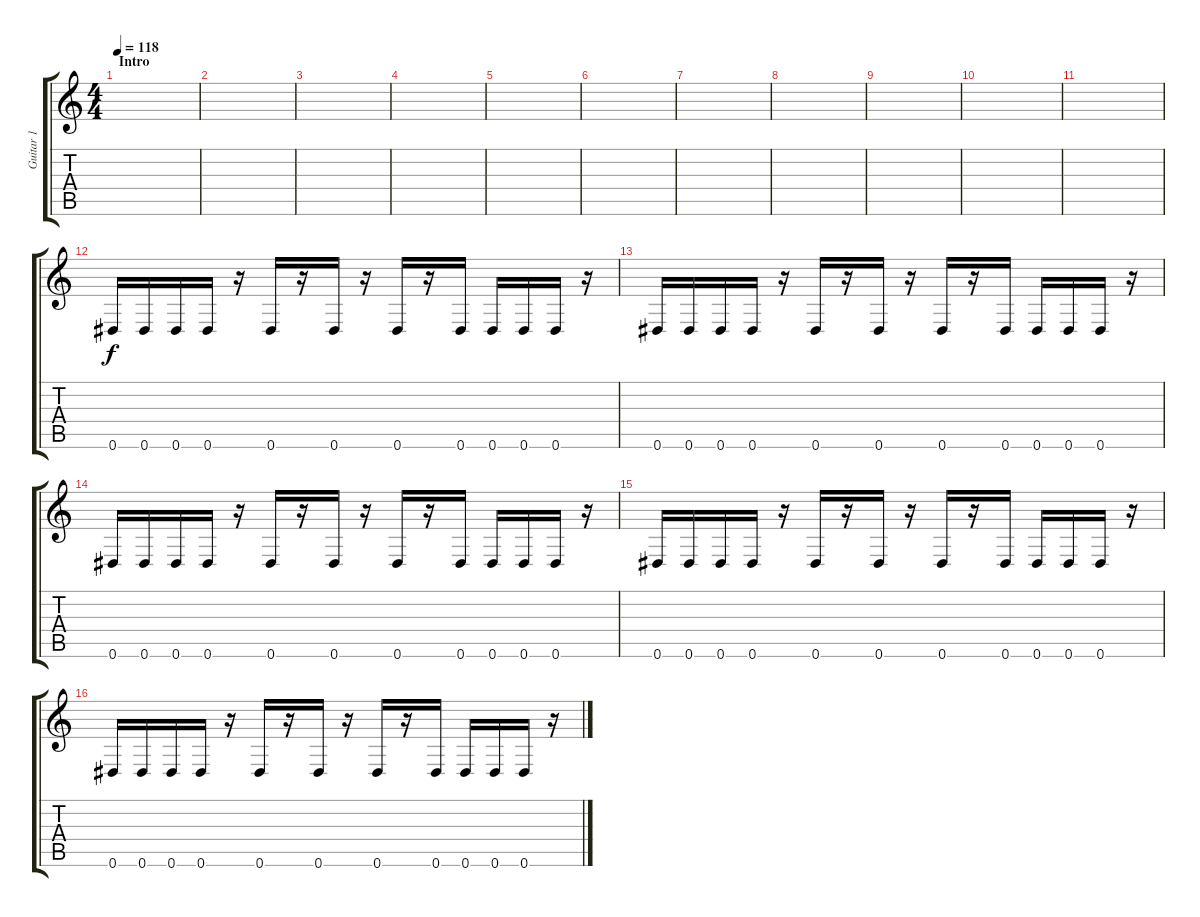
\track ("Guitar 1" "Guitar 1") {instrument distortionguitar}
\staff {score tabs}
\tuning (Eb4 Bb3 Gb3 Db3 Ab2 Eb2) {hide}
\ts (4 4)
\section ("" "Intro")
\tempo 118
\clef g2
\ks c
|
|
|
|
|
|
|
|
|
|
|
0.6.16 0.6.16 0.6.16 0.6.16 r.16 0.6.16 r.16 0.6.16 r.16 0.6.16 r.16 0.6.16 0.6.16 0.6.16 0.6.16 r.16 |
0.6.16 0.6.16 0.6.16 0.6.16 r.16 0.6.16 r.16 0.6.16 r.16 0.6.16 r.16 0.6.16 0.6.16 0.6.16 0.6.16 r.16 |
0.6.16 0.6.16 0.6.16 0.6.16 r.16 0.6.16 r.16 0.6.16 r.16 0.6.16 r.16 0.6.16 0.6.16 0.6.16 0.6.16 r.16 |
0.6.16 0.6.16 0.6.16 0.6.16 r.16 0.6.16 r.16 0.6.16 r.16 0.6.16 r.16 0.6.16 0.6.16 0.6.16 0.6.16 r.16 |
0.6.16 0.6.16 0.6.16 0.6.16 r.16 0.6.16 r.16 0.6.16 r.16 0.6.16 r.16 0.6.16 0.6.16 0.6.16 0.6.16 r.16
